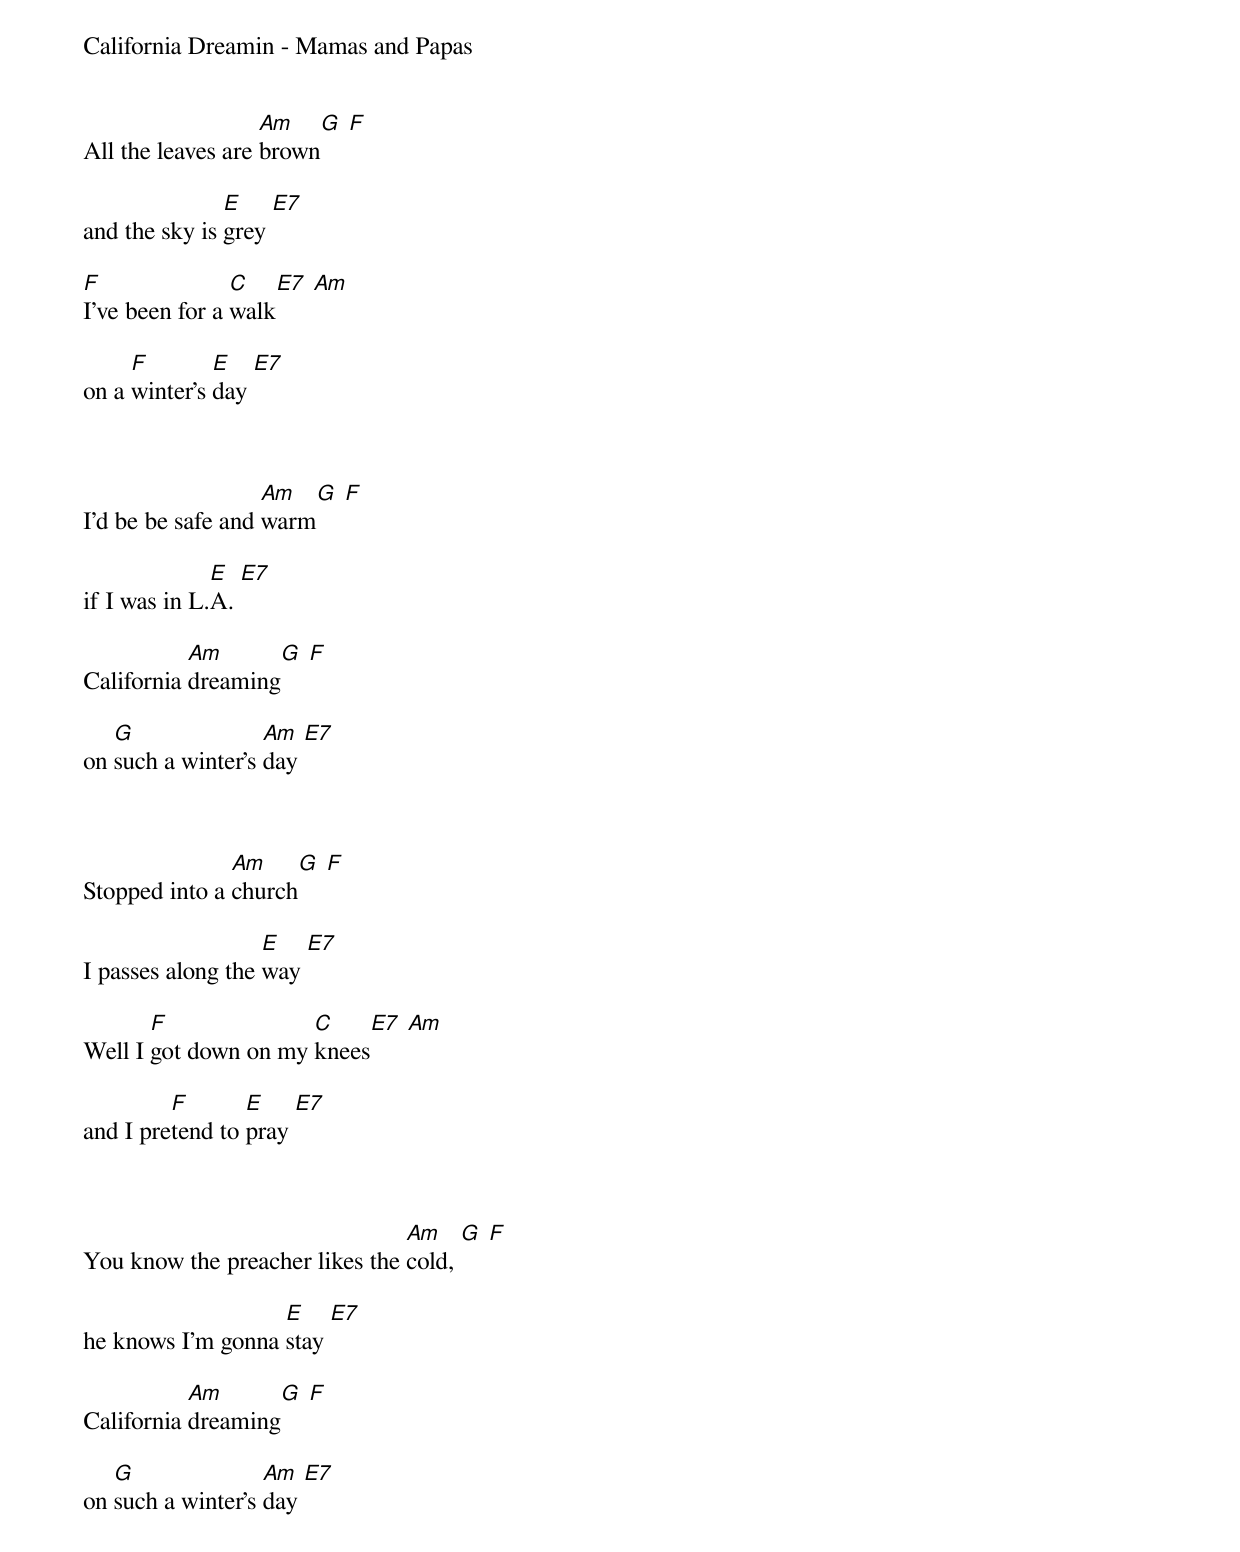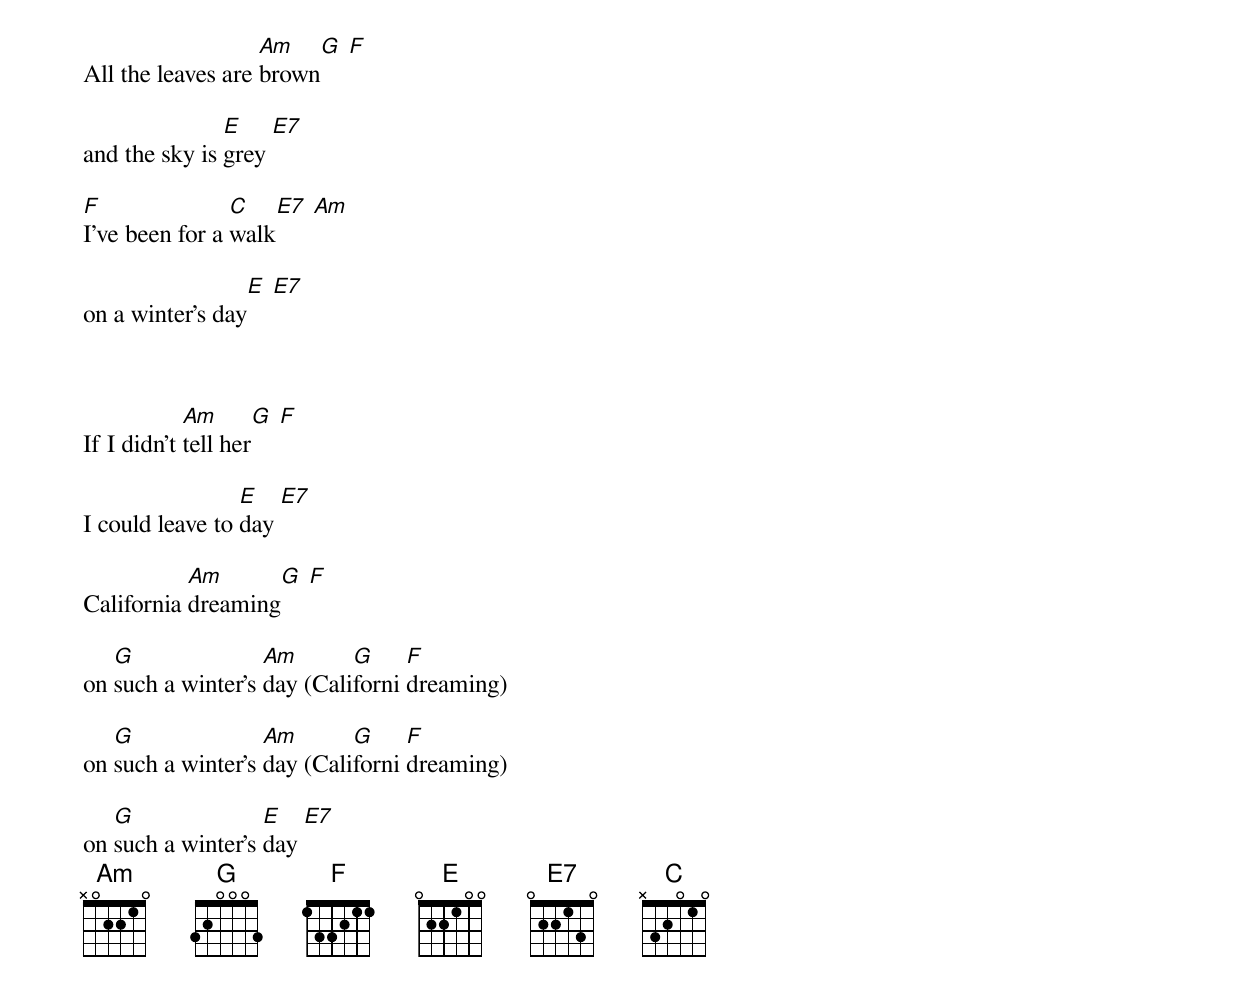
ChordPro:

California Dreamin - Mamas and Papas


All the leaves are [Am]brown[G] [F]

and the sky is [E]grey [E7]

[F]I've been for a [C]walk[E7] [Am]

on a [F]winter's [E]day [E7]



I'd be be safe and [Am]warm[G] [F]

if I was in L.[E]A. [E7]

California [Am]dreaming[G] [F]

on [G]such a winter's [Am]day [E7]



Stopped into a [Am]church[G] [F]

I passes along the [E]way [E7]

Well I [F]got down on my [C]knees[E7] [Am]

and I pre[F]tend to [E]pray [E7]



You know the preacher likes the [Am]cold, [G] [F]

he knows I'm gonna [E]stay [E7]

California [Am]dreaming[G] [F]

on [G]such a winter's [Am]day [E7]



All the leaves are [Am]brown[G] [F]

and the sky is [E]grey [E7]

[F]I've been for a [C]walk[E7] [Am]

on a winter's day[E] [E7]



If I didn't [Am]tell her[G] [F]

I could leave to [E]day [E7]

California [Am]dreaming[G] [F]

on [G]such a winter's [Am]day (Cali[G]forni [F]dreaming)

on [G]such a winter's [Am]day (Cali[G]forni [F]dreaming)

on [G]such a winter's [E]day [E7]
